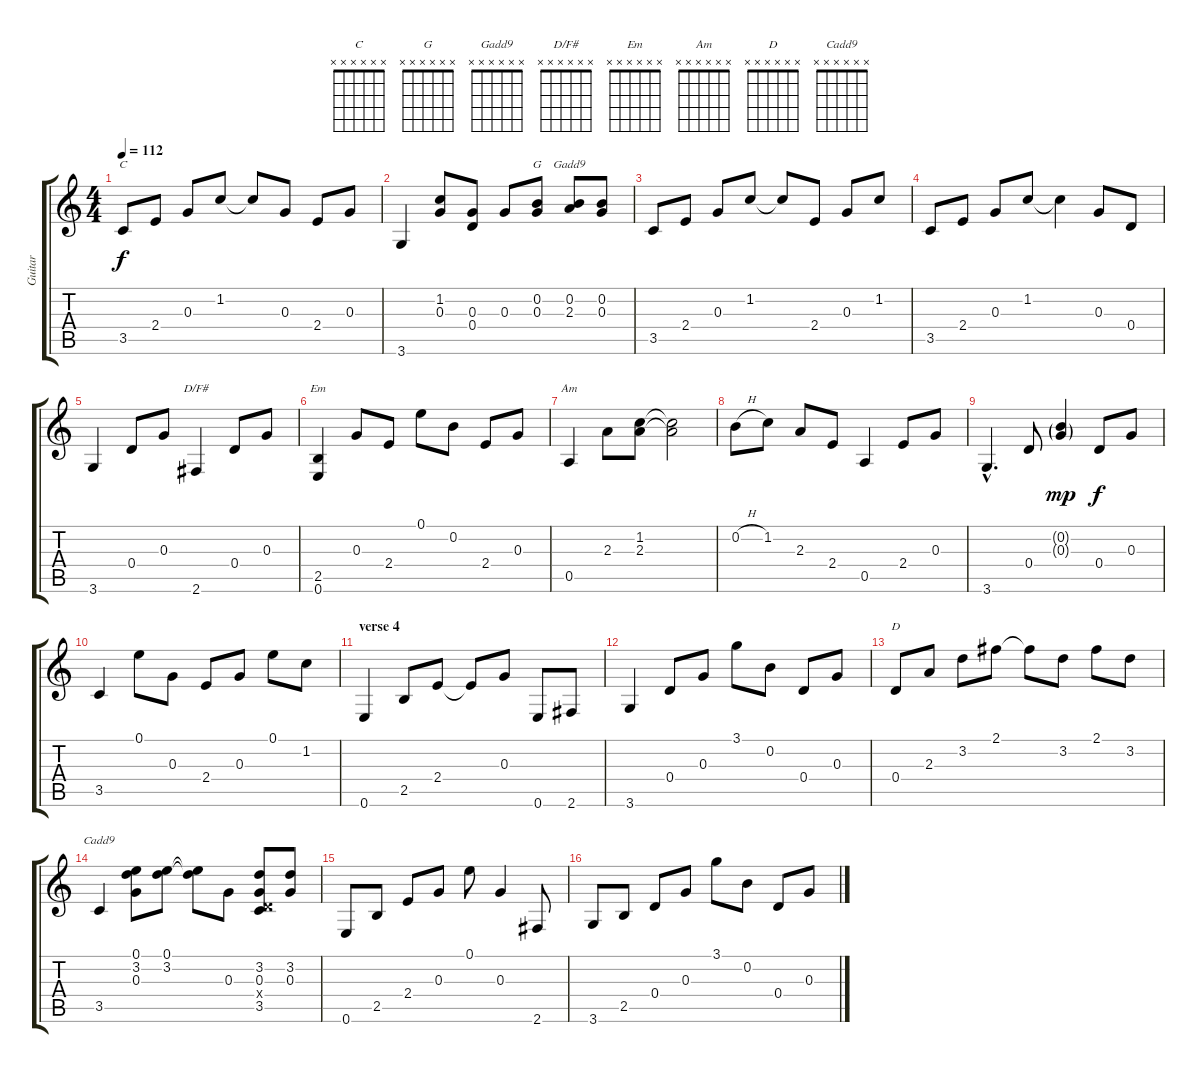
\track ("Guitar " "Guitar ") {instrument acousticguitarsteel}
\staff {score tabs}
\tuning (E4 B3 G3 D3 A2 E2) {hide}
\chord ("C" x x x x x x) {firstfret 0}
\chord ("G" x x x x x x) {firstfret 0}
\chord ("Gadd9" x x x x x x) {firstfret 0}
\chord ("D/F#" x x x x x x) {firstfret 0}
\chord ("Em" x x x x x x) {firstfret 0}
\chord ("Am" x x x x x x) {firstfret 0}
\chord ("D" x x x x x x) {firstfret 0}
\chord ("Cadd9" x x x x x x) {firstfret 0}
\ts (4 4)
\tempo 112
\clef g2
\ks c
3.5.8{ch "C" dy f} 2.4.8 0.3.8 1.2.8 1.2{t}.8 0.3.8 2.4.8 0.3.8 |
3.6.4 (1.2 0.3).8 (0.3 0.4).8 0.3.8 (0.2 0.3).8{ch "G"} (0.2 2.3).8{ch "Gadd9"} (0.2 0.3).8 |
3.5.8 2.4.8 0.3.8 1.2.8 1.2{t}.8 2.4.8 0.3.8 1.2.8 |
3.5.8 2.4.8 0.3.8 1.2.8 1.2{t}.4 0.3.8 0.4.8 |
3.6.4 0.4.8 0.3.8 2.6.4{ch "D/F#"} 0.4.8 0.3.8 |
(2.5 0.6).4{ch "Em"} 0.3.8 2.4.8 0.1.8 0.2.8 2.4.8 0.3.8 |
0.5.4{ch "Am"} 2.3.8 (1.2 2.3).8 (1.2{t} 2.3{t}).2 |
0.2{h}.8 1.2.8 2.3.8 2.4.8 0.5.4 2.4.8 0.3.8 |
3.6{hac}.4{d} 0.4.8 (0.2{g} 0.3{g}).4{dy mp} 0.4.8{dy f} 0.3.8 |
3.5.4 0.1.8 0.3.8 2.4.8 0.3.8 0.1.8 1.2.8 |
\section ("" "verse 4")
0.6.4 2.5.8 2.4.8 2.4{t}.8 0.3.8 0.6.8 2.6.8 |
3.6.4 0.4.8 0.3.8 3.1.8 0.2.8 0.4.8 0.3.8 |
0.4.8{ch "D"} 2.3.8 3.2.8 2.1.8 2.1{t}.8 3.2.8 2.1.8 3.2.8 |
3.5.4{ch "Cadd9"} (0.1 3.2 0.3).8 (0.1 3.2).8 (0.1{t} 3.2{t}).8 0.3.8 (3.2 0.3 0.4{x} 3.5).8 (3.2 0.3).8 |
0.6.8 2.5.8 2.4.8 0.3.8 0.1.8 0.3.4 2.6.8 |
3.6.8 2.5.8 0.4.8 0.3.8 3.1.8 0.2.8 0.4.8 0.3.8
